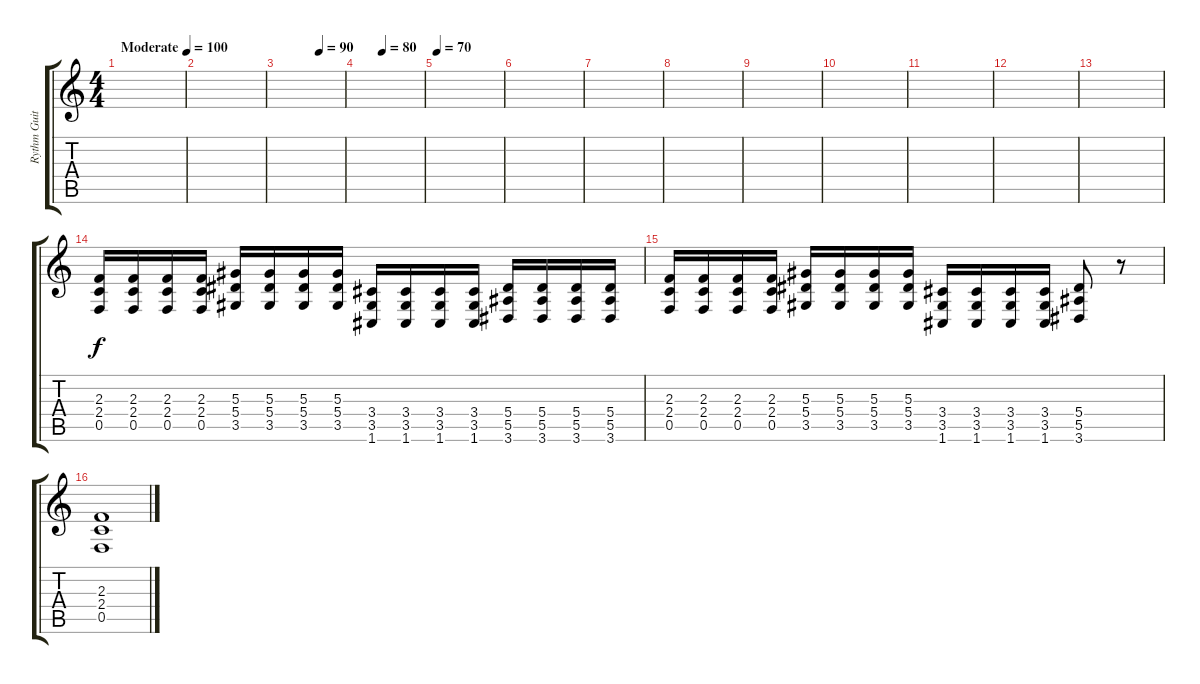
\track ("Rythm Guitar" "Rythm Guit") {instrument distortionguitar}
\staff {score tabs}
\tuning (C4 G3 Eb3 Bb2 F2 C2) {hide}
\ts (4 4)
\tempo (100 "Moderate")
\clef g2
\ks c
|
|
\tempo (90 0.625)
|
\tempo (80 0.375)
|
\tempo 70
|
|
|
|
|
|
|
|
|
(2.3 2.4 0.5).16 (2.3 2.4 0.5).16 (2.3 2.4 0.5).16 (2.3 2.4 0.5).16 (5.3 5.4 3.5).16 (5.3 5.4 3.5).16 (5.3 5.4 3.5).16 (5.3 5.4 3.5).16 (3.4 3.5 1.6).16 (3.4 3.5 1.6).16 (3.4 3.5 1.6).16 (3.4 3.5 1.6).16 (5.4 5.5 3.6).16 (5.4 5.5 3.6).16 (5.4 5.5 3.6).16 (5.4 5.5 3.6).16 |
(2.3 2.4 0.5).16 (2.3 2.4 0.5).16 (2.3 2.4 0.5).16 (2.3 2.4 0.5).16 (5.3 5.4 3.5).16 (5.3 5.4 3.5).16 (5.3 5.4 3.5).16 (5.3 5.4 3.5).16 (3.4 3.5 1.6).16 (3.4 3.5 1.6).16 (3.4 3.5 1.6).16 (3.4 3.5 1.6).16 (5.4 5.5 3.6).8 r.8 |
(2.3 2.4 0.5).1
